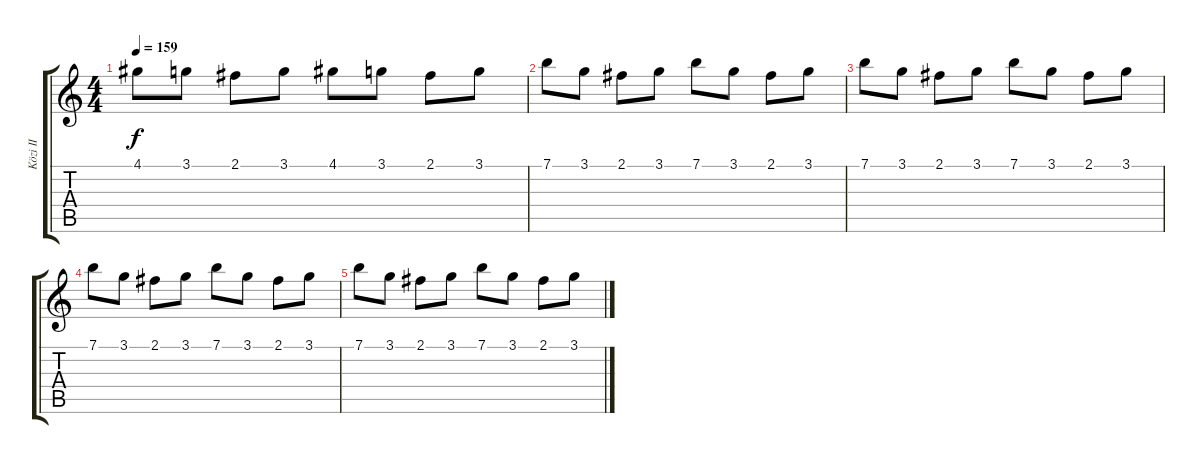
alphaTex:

\track ("Közi II" "Közi II") {instrument acousticguitarsteel}
\staff {score tabs}
\tuning (E4 B3 G3 D3 A2 E2) {hide}
\ts (4 4)
\tempo 159
\clef g2
\ks c
4.1.8{dy f} 3.1.8 2.1.8 3.1.8 4.1.8 3.1.8 2.1.8 3.1.8 |
7.1.8 3.1.8 2.1.8 3.1.8 7.1.8 3.1.8 2.1.8 3.1.8 |
7.1.8 3.1.8 2.1.8 3.1.8 7.1.8 3.1.8 2.1.8 3.1.8 |
7.1.8 3.1.8 2.1.8 3.1.8 7.1.8 3.1.8 2.1.8 3.1.8 |
7.1.8 3.1.8 2.1.8 3.1.8 7.1.8 3.1.8 2.1.8 3.1.8
